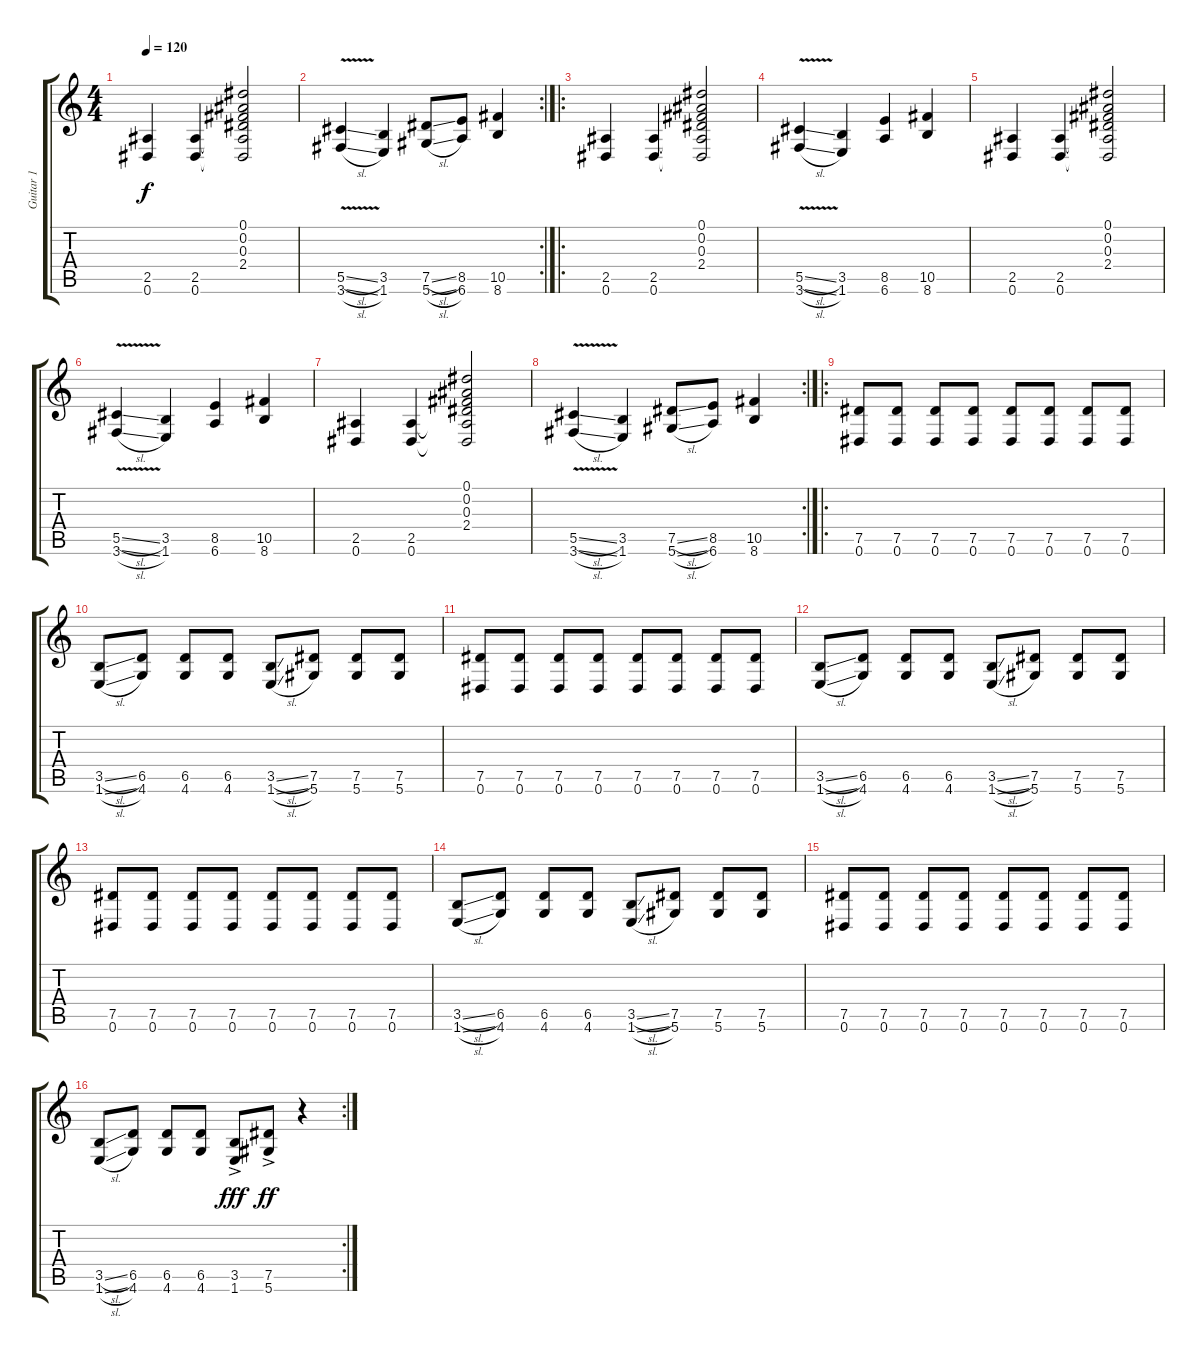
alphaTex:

\track ("Guitar 1" "Guitar 1") {instrument distortionguitar}
\staff {score tabs}
\tuning (Eb4 Bb3 Gb3 Db3 Ab2 Eb2) {hide}
\ts (4 4)
\tempo 120
\clef g2
\ks c
(2.5 0.6).4{dy f} (2.5 0.6).4 (0.1 0.2 0.3 2.4 2.5{t} 0.6{t}).2 |
\rc 2
(5.5{v sl} 3.6{v sl}).4 (3.5 1.6).4 (7.5{sl} 5.6{sl}).8 (8.5 6.6).8 (10.5 8.6).4 |
\ro
(2.5 0.6).4 (2.5 0.6).4 (0.1 0.2 0.3 2.4 2.5{t} 0.6{t}).2 |
(5.5{v sl} 3.6{v sl}).4 (3.5 1.6).4 (8.5 6.6).4 (10.5 8.6).4 |
(2.5 0.6).4 (2.5 0.6).4 (0.1 0.2 0.3 2.4 2.5{t} 0.6{t}).2 |
(5.5{v sl} 3.6{v sl}).4 (3.5 1.6).4 (8.5 6.6).4 (10.5 8.6).4 |
(2.5 0.6).4 (2.5 0.6).4 (0.1 0.2 0.3 2.4 2.5{t} 0.6{t}).2 |
\rc 2
(5.5{v sl} 3.6{v sl}).4 (3.5 1.6).4 (7.5{sl} 5.6{sl}).8 (8.5 6.6).8 (10.5 8.6).4 |
\ro
(7.5 0.6).8 (7.5 0.6).8 (7.5 0.6).8 (7.5 0.6).8 (7.5 0.6).8 (7.5 0.6).8 (7.5 0.6).8 (7.5 0.6).8 |
(3.5{sl} 1.6{sl}).8 (6.5 4.6).8 (6.5 4.6).8 (6.5 4.6).8 (3.5{sl} 1.6{sl}).8 (7.5 5.6).8 (7.5 5.6).8 (7.5 5.6).8 |
(7.5 0.6).8 (7.5 0.6).8 (7.5 0.6).8 (7.5 0.6).8 (7.5 0.6).8 (7.5 0.6).8 (7.5 0.6).8 (7.5 0.6).8 |
(3.5{sl} 1.6{sl}).8 (6.5 4.6).8 (6.5 4.6).8 (6.5 4.6).8 (3.5{sl} 1.6{sl}).8 (7.5 5.6).8 (7.5 5.6).8 (7.5 5.6).8 |
(7.5 0.6).8 (7.5 0.6).8 (7.5 0.6).8 (7.5 0.6).8 (7.5 0.6).8 (7.5 0.6).8 (7.5 0.6).8 (7.5 0.6).8 |
(3.5{sl} 1.6{sl}).8 (6.5 4.6).8 (6.5 4.6).8 (6.5 4.6).8 (3.5{sl} 1.6{sl}).8 (7.5 5.6).8 (7.5 5.6).8 (7.5 5.6).8 |
(7.5 0.6).8 (7.5 0.6).8 (7.5 0.6).8 (7.5 0.6).8 (7.5 0.6).8 (7.5 0.6).8 (7.5 0.6).8 (7.5 0.6).8 |
\rc 2
(3.5{sl} 1.6{sl}).8 (6.5 4.6).8 (6.5 4.6).8 (6.5 4.6).8 (3.5{ac} 1.6{ac}).8{dy fff} (7.5{ac} 5.6{ac}).8{dy ff} r.4
